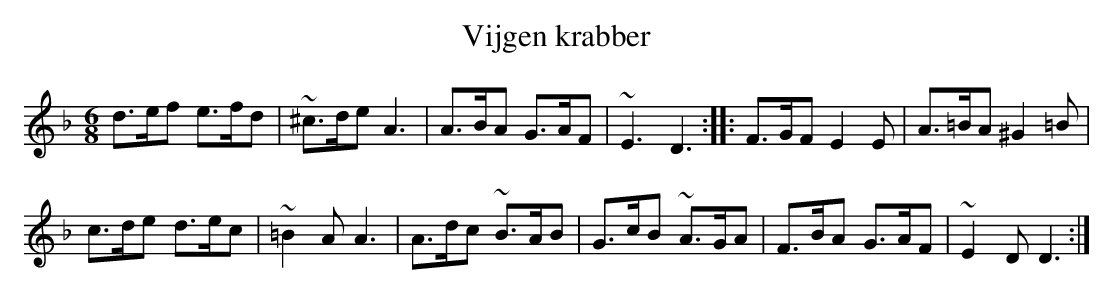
X:1
T:Vijgen krabber
M:6/8
K:Dmin
d>ef e>fd|~^c>deA3|A>BA G>AF|~E3D3:||:F>GFE2E|A>=BA^G2=B|
c>de d>ec|~=B2AA3|A>dc ~B>AB|G>cB ~A>GA|F>BA G>AF|~E2DD3:|
